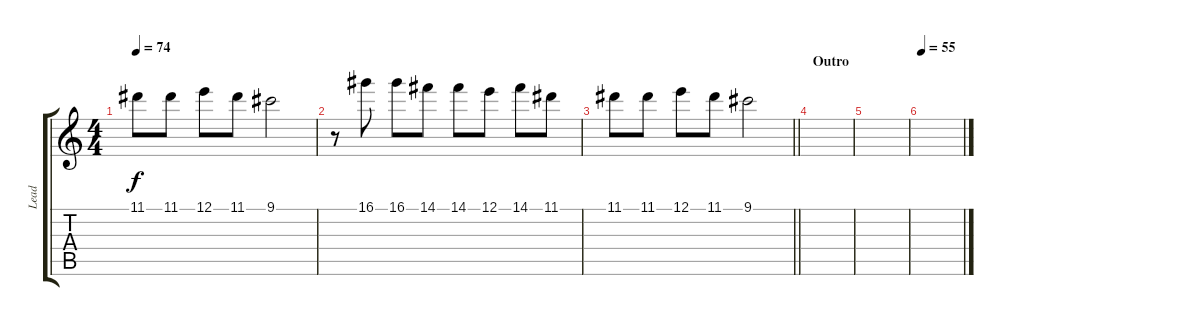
\track ("Lead" "Lead") {instrument electricguitarjazz}
\staff {score tabs}
\tuning (E4 B3 G3 D3 A2 E2) {hide}
\ts (4 4)
\tempo 74
\clef g2
\ks c
11.1.8{dy f} 11.1.8 12.1.8 11.1.8 9.1.2 |
r.8 16.1.8 16.1.8 14.1.8 14.1.8 12.1.8 14.1.8 11.1.8 |
\barLineRight lightlight
11.1.8 11.1.8 12.1.8 11.1.8 9.1.2 |
\section ("" "Outro")
|
|
\tempo 55
